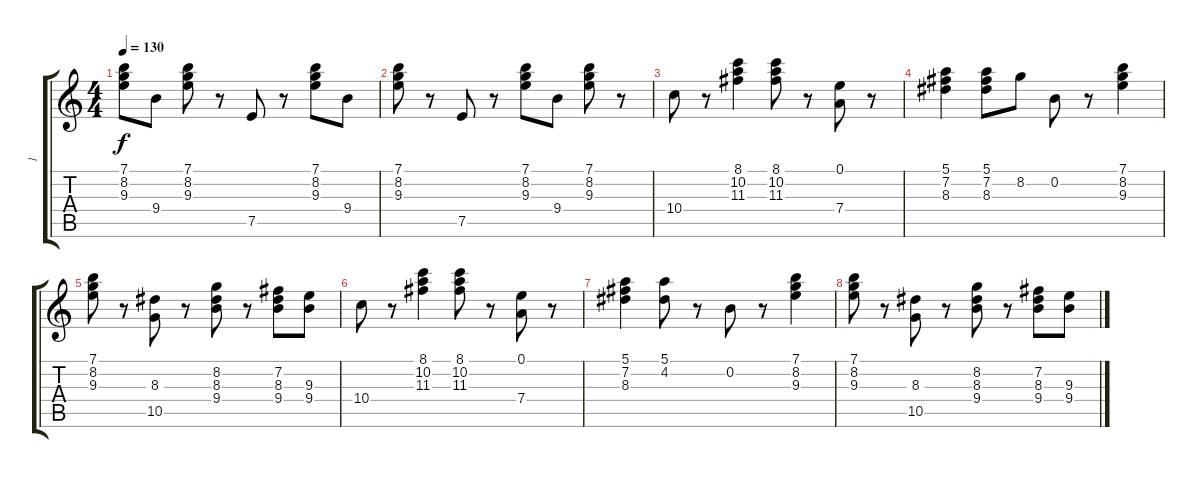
\track ("1" "1") {instrument acousticguitarsteel}
\staff {score tabs}
\tuning (E4 B3 G3 D3 A2 E2) {hide}
\ts (4 4)
\tempo 130
\clef g2
\ks c
(7.1 8.2 9.3).8{dy f} 9.4.8 (7.1 8.2 9.3).8 r.8 7.5.8 r.8 (7.1 8.2 9.3).8 9.4.8 |
(7.1 8.2 9.3).8 r.8 7.5.8 r.8 (7.1 8.2 9.3).8 9.4.8 (7.1 8.2 9.3).8 r.8 |
10.4.8 r.8 (8.1 10.2 11.3).4 (8.1 10.2 11.3).8 r.8 (0.1 7.4).8 r.8 |
(5.1 7.2 8.3).4 (5.1 7.2 8.3).8 8.2.8 0.2.8 r.8 (7.1 8.2 9.3).4 |
(7.1 8.2 9.3).8 r.8 (8.3 10.5).8 r.8 (8.2 8.3 9.4).8 r.8 (7.2 8.3 9.4).8 (9.3 9.4).8 |
10.4.8 r.8 (8.1 10.2 11.3).4 (8.1 10.2 11.3).8 r.8 (0.1 7.4).8 r.8 |
(5.1 7.2 8.3).4 (5.1 4.2).8 r.8 0.2.8 r.8 (7.1 8.2 9.3).4 |
(7.1 8.2 9.3).8 r.8 (8.3 10.5).8 r.8 (8.2 8.3 9.4).8 r.8 (7.2 8.3 9.4).8 (9.3 9.4).8
